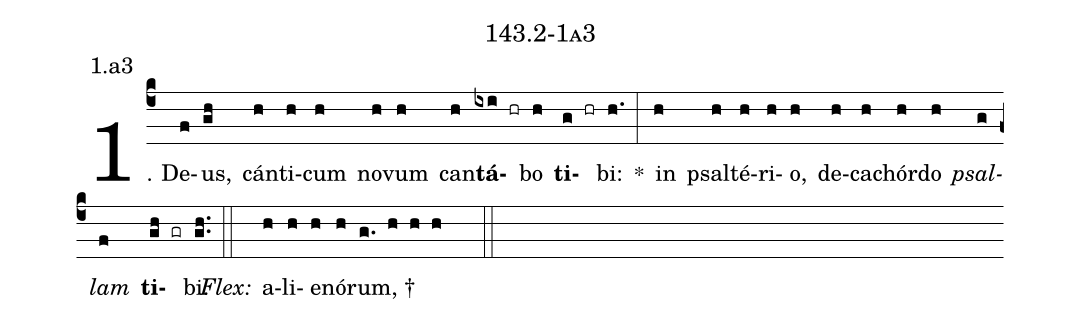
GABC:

name: 143.2-1a3;
annotation: 1.a3;
%%
(c4)1. De(f)us,(gh) cán(h)ti(h)cum(h) no(h)vum(h) can(h)<b>tá</b>(ixi hr)bo(h) <b>ti</b>(g hr)bi:(h.) *(:) in(h) psal(h)té(h)ri(h)o,(h) de(h)ca(h)chór(h)do(h) <i>psal</i>(g)<i>lam</i>(f) <b>ti</b>(gh gr)bi.(gh..) (::)
<i>Flex:</i>()  a(h)li(h)e(h)nó(h)rum, †(g. h h h  ::)
